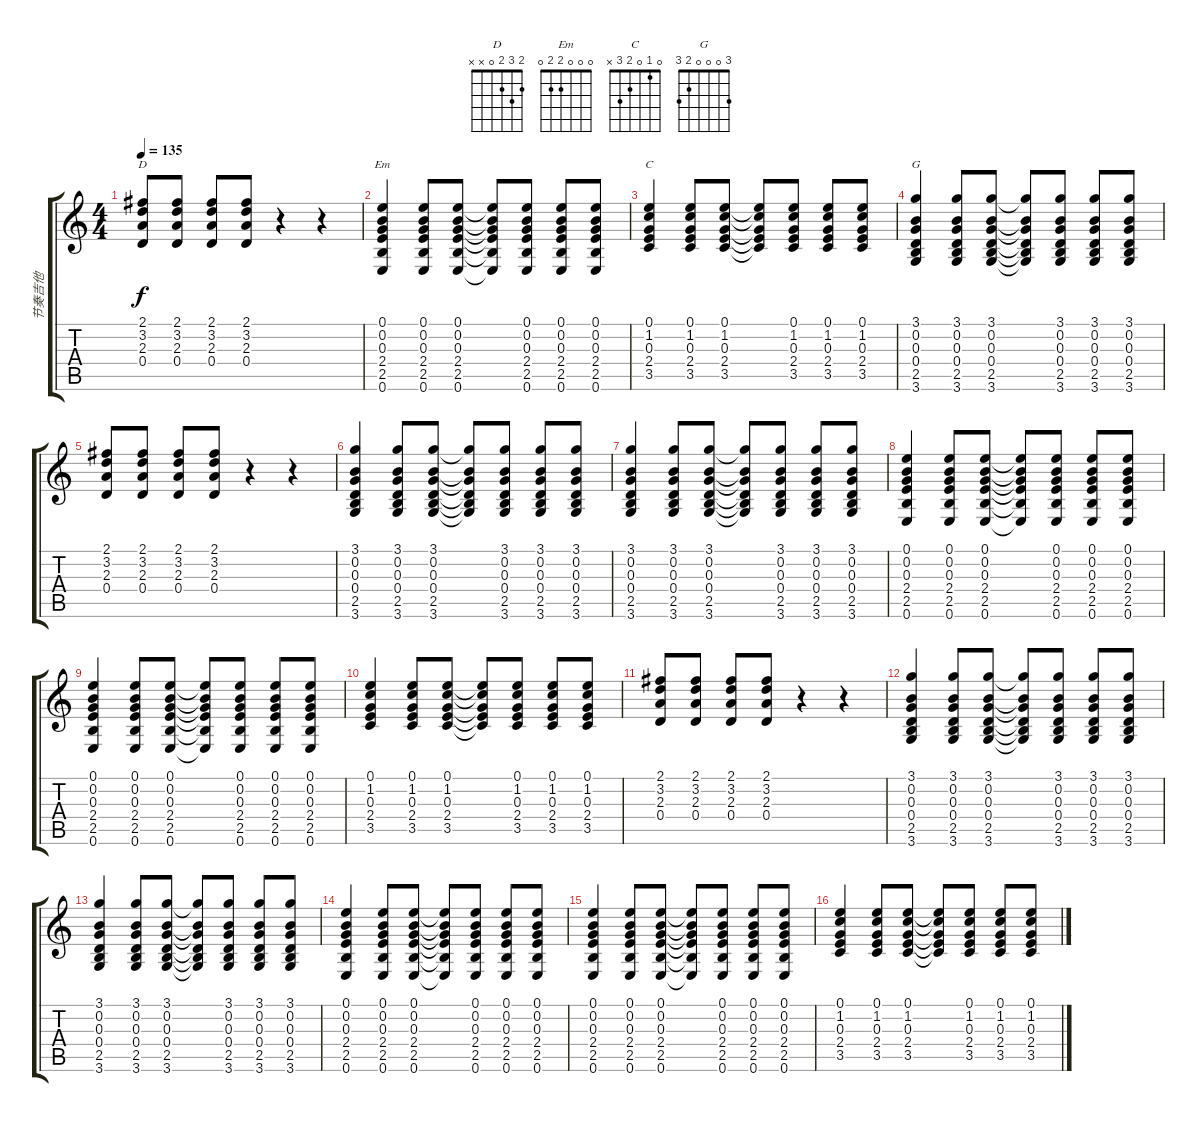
\track ("节奏吉他" "节奏吉他") {instrument electricguitarclean}
\staff {score tabs}
\tuning (E4 B3 G3 D3 A2 E2) {hide}
\chord ("D" 2 3 2 0 x x)
\chord ("Em" 0 0 0 2 2 0)
\chord ("C" 0 1 0 2 3 x)
\chord ("G" 3 0 0 0 2 3)
\ts (4 4)
\tempo 135
\clef g2
\ks c
(2.1 3.2 2.3 0.4).8{ch "D" dy f} (2.1 3.2 2.3 0.4).8 (2.1 3.2 2.3 0.4).8 (2.1 3.2 2.3 0.4).8 r.4 r.4 |
(0.1 0.2 0.3 2.4 2.5 0.6).4{ch "Em"} (0.1 0.2 0.3 2.4 2.5 0.6).8 (0.1 0.2 0.3 2.4 2.5 0.6).8 (0.1{t} 0.2{t} 0.3{t} 2.4{t} 2.5{t} 0.6{t}).8 (0.1 0.2 0.3 2.4 2.5 0.6).8 (0.1 0.2 0.3 2.4 2.5 0.6).8 (0.1 0.2 0.3 2.4 2.5 0.6).8 |
(0.1 1.2 0.3 2.4 3.5).4{ch "C"} (0.1 1.2 0.3 2.4 3.5).8 (0.1 1.2 0.3 2.4 3.5).8 (0.1{t} 1.2{t} 0.3{t} 2.4{t} 3.5{t}).8 (0.1 1.2 0.3 2.4 3.5).8 (0.1 1.2 0.3 2.4 3.5).8 (0.1 1.2 0.3 2.4 3.5).8 |
(3.1 0.2 0.3 0.4 2.5 3.6).4{ch "G"} (3.1 0.2 0.3 0.4 2.5 3.6).8 (3.1 0.2 0.3 0.4 2.5 3.6).8 (3.1{t} 0.2{t} 0.3{t} 0.4{t} 2.5{t} 3.6{t}).8 (3.1 0.2 0.3 0.4 2.5 3.6).8 (3.1 0.2 0.3 0.4 2.5 3.6).8 (3.1 0.2 0.3 0.4 2.5 3.6).8 |
(2.1 3.2 2.3 0.4).8 (2.1 3.2 2.3 0.4).8 (2.1 3.2 2.3 0.4).8 (2.1 3.2 2.3 0.4).8 r.4 r.4 |
(3.1 0.2 0.3 0.4 2.5 3.6).4 (3.1 0.2 0.3 0.4 2.5 3.6).8 (3.1 0.2 0.3 0.4 2.5 3.6).8 (3.1{t} 0.2{t} 0.3{t} 0.4{t} 2.5{t} 3.6{t}).8 (3.1 0.2 0.3 0.4 2.5 3.6).8 (3.1 0.2 0.3 0.4 2.5 3.6).8 (3.1 0.2 0.3 0.4 2.5 3.6).8 |
(3.1 0.2 0.3 0.4 2.5 3.6).4 (3.1 0.2 0.3 0.4 2.5 3.6).8 (3.1 0.2 0.3 0.4 2.5 3.6).8 (3.1{t} 0.2{t} 0.3{t} 0.4{t} 2.5{t} 3.6{t}).8 (3.1 0.2 0.3 0.4 2.5 3.6).8 (3.1 0.2 0.3 0.4 2.5 3.6).8 (3.1 0.2 0.3 0.4 2.5 3.6).8 |
(0.1 0.2 0.3 2.4 2.5 0.6).4 (0.1 0.2 0.3 2.4 2.5 0.6).8 (0.1 0.2 0.3 2.4 2.5 0.6).8 (0.1{t} 0.2{t} 0.3{t} 2.4{t} 2.5{t} 0.6{t}).8 (0.1 0.2 0.3 2.4 2.5 0.6).8 (0.1 0.2 0.3 2.4 2.5 0.6).8 (0.1 0.2 0.3 2.4 2.5 0.6).8 |
(0.1 0.2 0.3 2.4 2.5 0.6).4 (0.1 0.2 0.3 2.4 2.5 0.6).8 (0.1 0.2 0.3 2.4 2.5 0.6).8 (0.1{t} 0.2{t} 0.3{t} 2.4{t} 2.5{t} 0.6{t}).8 (0.1 0.2 0.3 2.4 2.5 0.6).8 (0.1 0.2 0.3 2.4 2.5 0.6).8 (0.1 0.2 0.3 2.4 2.5 0.6).8 |
(0.1 1.2 0.3 2.4 3.5).4 (0.1 1.2 0.3 2.4 3.5).8 (0.1 1.2 0.3 2.4 3.5).8 (0.1{t} 1.2{t} 0.3{t} 2.4{t} 3.5{t}).8 (0.1 1.2 0.3 2.4 3.5).8 (0.1 1.2 0.3 2.4 3.5).8 (0.1 1.2 0.3 2.4 3.5).8 |
(2.1 3.2 2.3 0.4).8 (2.1 3.2 2.3 0.4).8 (2.1 3.2 2.3 0.4).8 (2.1 3.2 2.3 0.4).8 r.4 r.4 |
(3.1 0.2 0.3 0.4 2.5 3.6).4 (3.1 0.2 0.3 0.4 2.5 3.6).8 (3.1 0.2 0.3 0.4 2.5 3.6).8 (3.1{t} 0.2{t} 0.3{t} 0.4{t} 2.5{t} 3.6{t}).8 (3.1 0.2 0.3 0.4 2.5 3.6).8 (3.1 0.2 0.3 0.4 2.5 3.6).8 (3.1 0.2 0.3 0.4 2.5 3.6).8 |
(3.1 0.2 0.3 0.4 2.5 3.6).4 (3.1 0.2 0.3 0.4 2.5 3.6).8 (3.1 0.2 0.3 0.4 2.5 3.6).8 (3.1{t} 0.2{t} 0.3{t} 0.4{t} 2.5{t} 3.6{t}).8 (3.1 0.2 0.3 0.4 2.5 3.6).8 (3.1 0.2 0.3 0.4 2.5 3.6).8 (3.1 0.2 0.3 0.4 2.5 3.6).8 |
(0.1 0.2 0.3 2.4 2.5 0.6).4 (0.1 0.2 0.3 2.4 2.5 0.6).8 (0.1 0.2 0.3 2.4 2.5 0.6).8 (0.1{t} 0.2{t} 0.3{t} 2.4{t} 2.5{t} 0.6{t}).8 (0.1 0.2 0.3 2.4 2.5 0.6).8 (0.1 0.2 0.3 2.4 2.5 0.6).8 (0.1 0.2 0.3 2.4 2.5 0.6).8 |
(0.1 0.2 0.3 2.4 2.5 0.6).4 (0.1 0.2 0.3 2.4 2.5 0.6).8 (0.1 0.2 0.3 2.4 2.5 0.6).8 (0.1{t} 0.2{t} 0.3{t} 2.4{t} 2.5{t} 0.6{t}).8 (0.1 0.2 0.3 2.4 2.5 0.6).8 (0.1 0.2 0.3 2.4 2.5 0.6).8 (0.1 0.2 0.3 2.4 2.5 0.6).8 |
(0.1 1.2 0.3 2.4 3.5).4 (0.1 1.2 0.3 2.4 3.5).8 (0.1 1.2 0.3 2.4 3.5).8 (0.1{t} 1.2{t} 0.3{t} 2.4{t} 3.5{t}).8 (0.1 1.2 0.3 2.4 3.5).8 (0.1 1.2 0.3 2.4 3.5).8 (0.1 1.2 0.3 2.4 3.5).8
